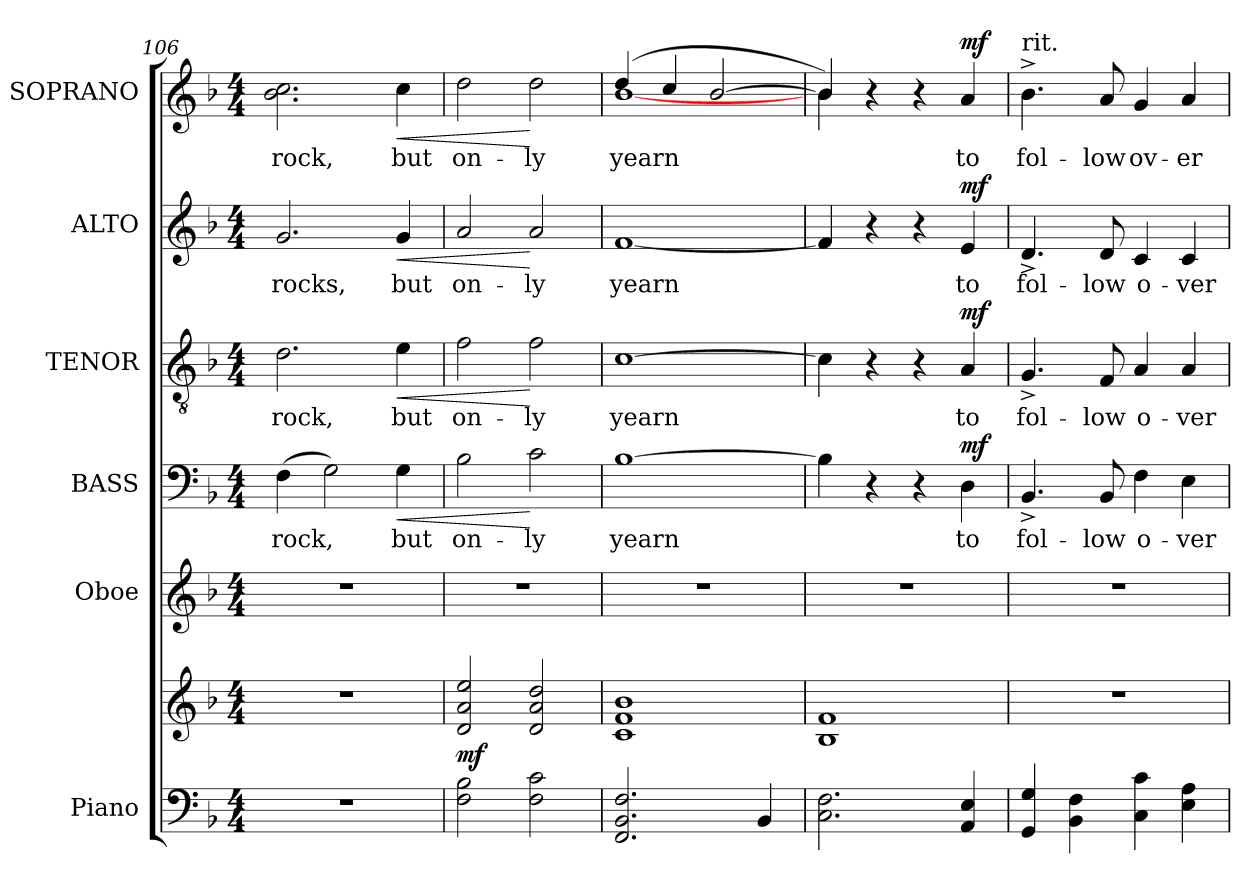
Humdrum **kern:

**kern	**kern	**dynam	**kern	**kern	**text	**dynam	**kern	**text	**dynam	**kern	**text	**dynam	**kern	**text	**dynam
*part6	*part6	*part6	*part5	*part4	*part4	*part4	*part3	*part3	*part3	*part2	*part2	*part2	*part1	*part1	*part1
*staff7	*staff6	*staff6/7	*staff5	*staff4	*staff4	*staff4	*staff3	*staff3	*staff3	*staff2	*staff2	*staff2	*staff1	*staff1	*staff1
*I"Piano	*	*	*I"Oboe	*I"BASS	*	*	*I"TENOR	*	*	*I"ALTO	*	*	*I"SOPRANO	*	*
*I'Pno.	*	*	*I'Ob.	*I'B.	*	*	*I'T.	*	*	*I'A.	*	*	*I'S.	*	*
*clefF4	*clefG2	*	*clefG2	*clefF4	*	*	*clefGv2	*	*	*clefG2	*	*	*clefG2	*	*
*	*	*	*	*	*	*	*ITrd7c12	*	*	*	*	*	*	*	*
*k[b-]	*k[b-]	*	*k[b-]	*k[b-]	*	*	*k[b-]	*	*	*k[b-]	*	*	*k[b-]	*	*
*F:	*F:	*	*F:	*F:	*	*	*F:	*	*	*F:	*	*	*F:	*	*
*M4/4	*M4/4	*	*M4/4	*M4/4	*	*	*M4/4	*	*	*M4/4	*	*	*M4/4	*	*
=106	=106	=106	=106	=106	=106	=106	=106	=106	=106	=106	=106	=106	=106	=106	=106
!	!	!	!	!	!LO:LY:b:color=#000000	!	!	!	!	!	!	!	!	!	!
!	!	!	!	!	!	!	!	!LO:LY:b:color=#000000	!	!	!	!	!	!	!
!	!	!	!	!	!	!	!	!	!	!	!LO:LY:b:color=#000000	!	!	!	!
!	!	!	!	!	!	!	!	!	!	!	!	!	!	!LO:LY:b:color=#000000	!
1r	1r	.	1r	(4Fi\	rock,	.	2.Di\	rock,	.	2.gi/	rocks,	.	2.b-i\ 2.cci	rock,	.
.	.	.	.	2Gi\)	.	.	.	.	.	.	.	.	.	.	.
!	!	!	!	!	!LO:LY:b:color=#000000	!LO:HP:b	!	!	!	!	!	!	!	!	!
!	!	!	!	!	!	!	!	!LO:LY:b:color=#000000	!LO:HP:b	!	!	!	!	!	!
!	!	!	!	!	!	!	!	!	!	!	!LO:LY:b:color=#000000	!LO:HP:b	!	!	!
!	!	!	!	!	!	!	!	!	!	!	!	!	!	!LO:LY:b:color=#000000	!LO:HP:b
.	.	.	.	4Gi\	but	<	4Ei\	but	<	4gi/	but	<	4cci\	but	<
=107	=107	=107	=107	=107	=107	=107	=107	=107	=107	=107	=107	=107	=107	=107	=107
!	!	!	!	!	!LO:LY:b:color=#000000	!	!	!	!	!	!	!	!	!	!
!	!	!	!	!	!	!	!	!LO:LY:b:color=#000000	!	!	!	!	!	!	!
!	!	!	!	!	!	!	!	!	!	!	!LO:LY:b:color=#000000	!	!	!	!
!	!	!	!	!	!	!	!	!	!	!	!	!	!	!LO:LY:b:color=#000000	!
2Fi\ 2B-i	2di/ 2ai 2eei	mf	1r	2B-i\	on-	.	2Fi\	on-	.	2ai/	on-	.	2ddi\	on-	.
!	!	!	!	!	!LO:LY:b:color=#000000	!	!	!	!	!	!	!	!	!	!
!	!	!	!	!	!	!	!	!LO:LY:b:color=#000000	!	!	!	!	!	!	!
!	!	!	!	!	!	!	!	!	!	!	!LO:LY:b:color=#000000	!	!	!	!
!	!	!	!	!	!	!	!	!	!	!	!	!	!	!LO:LY:b:color=#000000	!
2Fi\ 2ci	2di/ 2ai 2ddi	.	.	2ci\	-ly	[	2Fi\	-ly	[	2ai/	-ly	[	2ddi\	-ly	[
!!LO:PB:g=z
=108	=108	=108	=108	=108	=108	=108	=108	=108	=108	=108	=108	=108	=108	=108	=108
!	!	!	!	!	!LO:LY:b:color=#000000	!	!	!	!	!	!	!	!	!	!
!	!	!	!	!	!	!	!	!LO:LY:b:color=#000000	!	!	!	!	!	!	!
!	!	!	!	!	!	!	!	!	!	!	!LO:LY:b:color=#000000	!	!	!	!
!	!	!	!	!	!	!	!	!	!	!	!	!	!	!LO:LY:b:color=#000000	!
*	*	*	*	*	*	*	*	*	*	*	*	*	*^	*	*
2.FFi/ 2.BB-i 2.Fi	1ci 1fi 1b-i	.	1r	[>1B-i	yearn	.	[>1Ci	yearn	.	[<1fi	yearn	.	(4ddi/	[<1b-i	yearn	.
.	.	.	.	.	.	.	.	.	.	.	.	.	4cci/	.	.	.
.	.	.	.	.	.	.	.	.	.	.	.	.	[>2b-i/	.	.	.
4BB-i/	.	.	.	.	.	.	.	.	.	.	.	.	.	.	.	.
=109	=109	=109	=109	=109	=109	=109	=109	=109	=109	=109	=109	=109	=109	=109	=109	=109
2.Ci\ 2.Fi	1B-i 1fi	.	1r	4B-i\]	.	.	4Ci\]	.	.	4fi/]	.	.	4b-i/])	4b-i\	.	.
.	.	.	.	4r	.	.	4r	.	.	4r	.	.	4r	4ryy	.	.
.	.	.	.	4r	.	.	4r	.	.	4r	.	.	4r	2ryy	.	.
!	!	!	!	!	!LO:LY:b:color=#000000	!	!	!	!	!	!	!	!	!	!	!
!	!	!	!	!	!	!	!	!LO:LY:b:color=#000000	!	!	!	!	!	!	!	!
!	!	!	!	!	!	!	!	!	!	!	!LO:LY:b:color=#000000	!	!	!	!	!
!	!	!	!	!	!	!	!	!	!	!	!	!	!	!	!LO:LY:b:color=#000000	!
4AAi/ 4Ei	.	.	.	4Di\	to	mf	4AAi/	to	mf	4ei/	to	mf	4ai/	.	to	mf
*	*	*	*	*	*	*	*	*	*	*	*	*	*v	*v	*	*
=110	=110	=110	=110	=110	=110	=110	=110	=110	=110	=110	=110	=110	=110	=110	=110
!	!	!	!	!	!LO:LY:b:color=#000000	!	!	!	!	!	!	!	!	!	!
!	!	!	!	!	!	!	!	!LO:LY:b:color=#000000	!	!	!	!	!	!	!
!	!	!	!	!	!	!	!	!	!	!	!LO:LY:b:color=#000000	!	!	!	!
!	!	!	!	!	!	!	!	!	!	!	!	!	!LO:TX:t=rit.	!	!
!	!	!	!	!	!	!	!	!	!	!	!	!	!	!LO:LY:b:color=#000000	!
4GGi/ 4Gi	1r	.	1r	4.BB-^i/	fol-	.	4.GG^i/	fol-	.	4.d^i/	fol-	.	4.b-^i\	fol-	.
4BB-i\ 4Fi	.	.	.	.	.	.	.	.	.	.	.	.	.	.	.
!	!	!	!	!	!LO:LY:b:color=#000000	!	!	!	!	!	!	!	!	!	!
!	!	!	!	!	!	!	!	!LO:LY:b:color=#000000	!	!	!	!	!	!	!
!	!	!	!	!	!	!	!	!	!	!	!LO:LY:b:color=#000000	!	!	!	!
!	!	!	!	!	!	!	!	!	!	!	!	!	!	!LO:LY:b:color=#000000	!
.	.	.	.	8BB-i/	-low	.	8FFi/	-low	.	8di/	-low	.	8ai/	-low	.
!	!	!	!	!	!LO:LY:b:color=#000000	!	!	!	!	!	!	!	!	!	!
!	!	!	!	!	!	!	!	!LO:LY:b:color=#000000	!	!	!	!	!	!	!
!	!	!	!	!	!	!	!	!	!	!	!LO:LY:b:color=#000000	!	!	!	!
!	!	!	!	!	!	!	!	!	!	!	!	!	!	!LO:LY:b:color=#000000	!
4Ci\ 4ci	.	.	.	4Fi\	o-	.	4AAi/	o-	.	4ci/	o-	.	4gi/	ov-	.
!	!	!	!	!	!LO:LY:b:color=#000000	!	!	!	!	!	!	!	!	!	!
!	!	!	!	!	!	!	!	!LO:LY:b:color=#000000	!	!	!	!	!	!	!
!	!	!	!	!	!	!	!	!	!	!	!LO:LY:b:color=#000000	!	!	!	!
!	!	!	!	!	!	!	!	!	!	!	!	!	!	!LO:LY:b:color=#000000	!
4Ei\ 4Ai	.	.	.	4Ei\	-ver	.	4AAi/	-ver	.	4ci/	-ver	.	4ai/	-er	.
=	=	=	=	=	=	=	=	=	=	=	=	=	=	=	=
*-	*-	*-	*-	*-	*-	*-	*-	*-	*-	*-	*-	*-	*-	*-	*-
